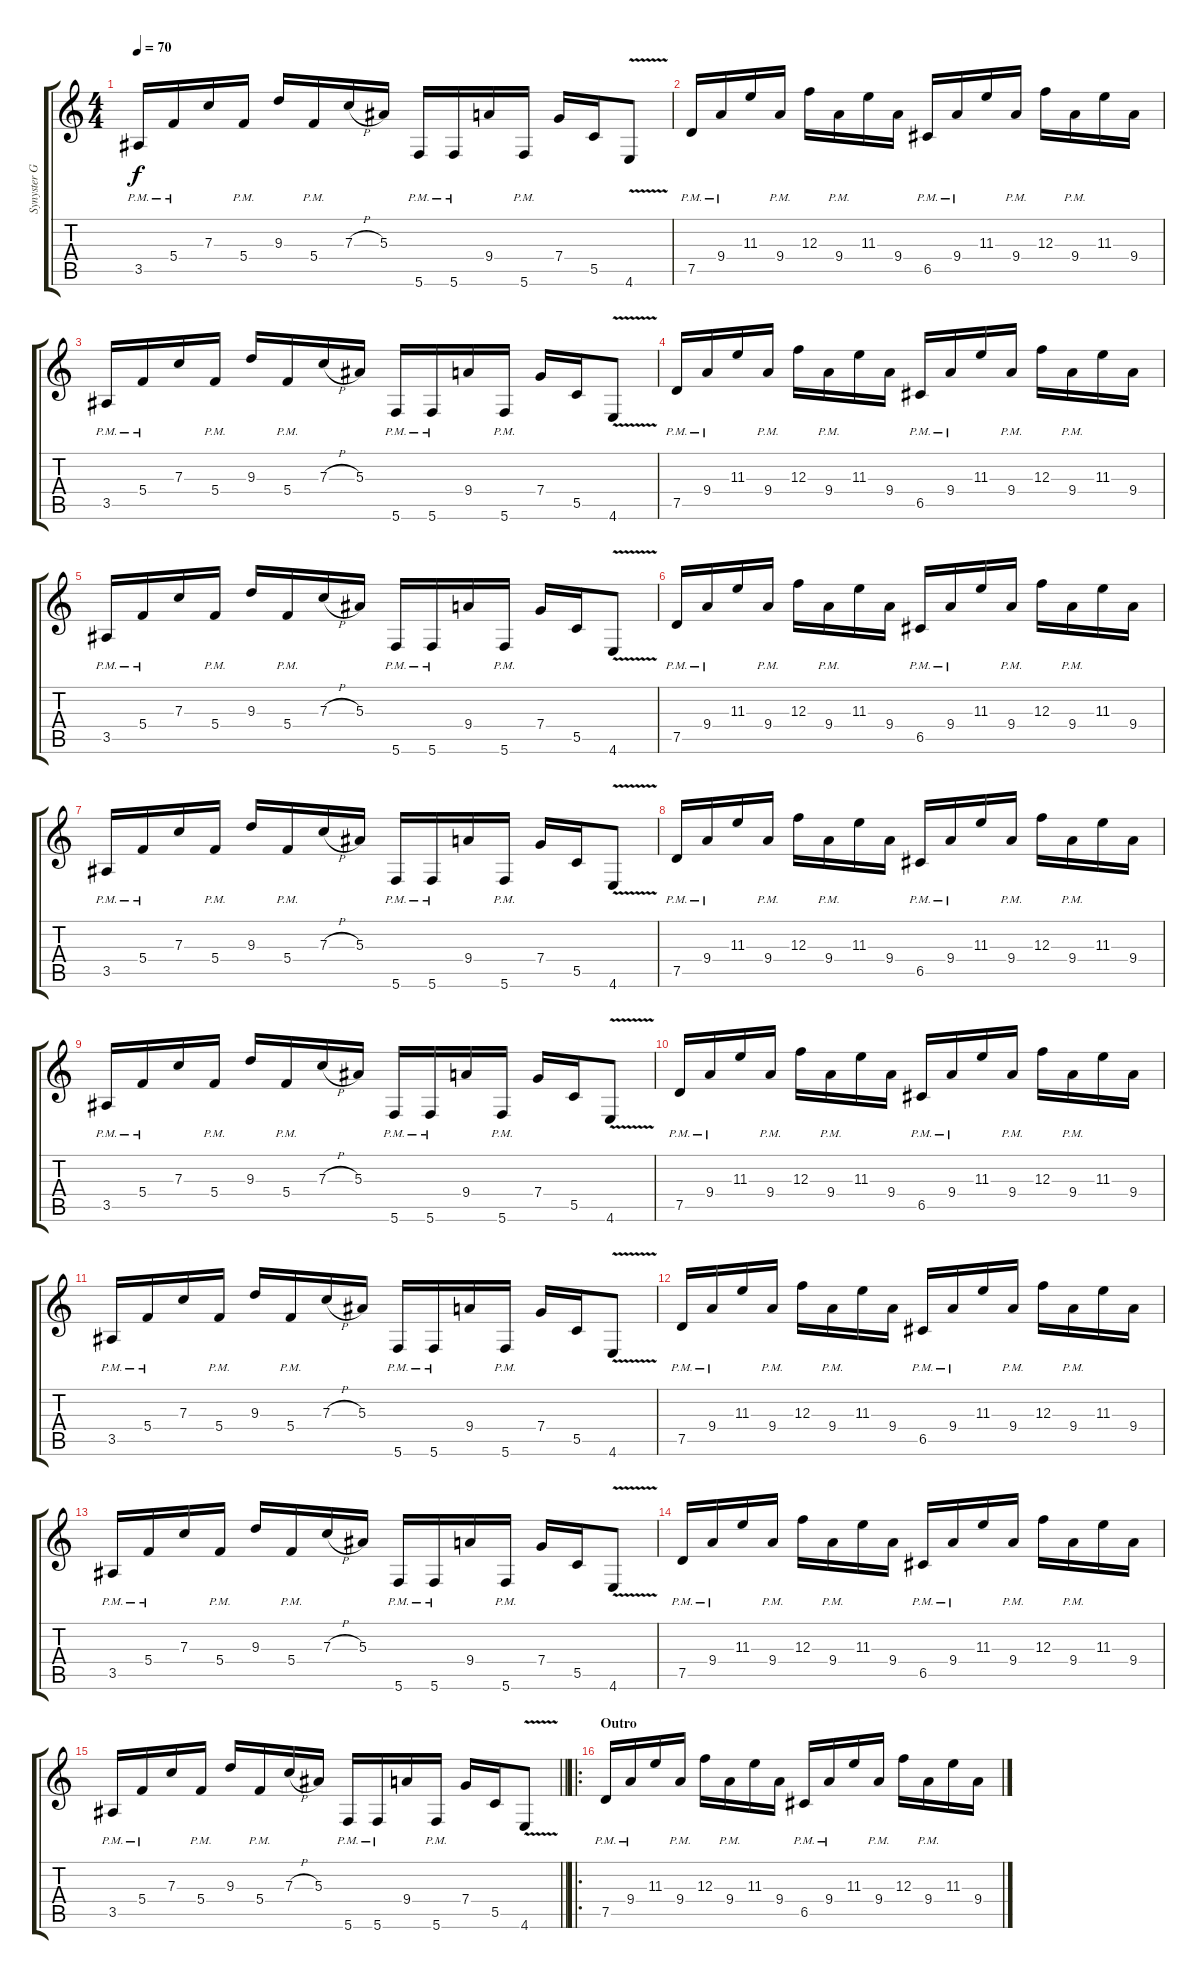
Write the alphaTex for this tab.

\track ("Synyster Gates | Gtr. 1 - Drop C" "Synyster G") {instrument distortionguitar}
\staff {score tabs}
\tuning (D4 A3 F3 C3 G2 C2) {hide}
\ts (4 4)
\tempo 70
\clef g2
\ks c
3.5{pm}.16{dy f} 5.4{pm}.16 7.3.16 5.4{pm}.16 9.3.16 5.4{pm}.16 7.3{h}.16 5.3.16 5.6{pm}.16 5.6{pm}.16 9.4.16 5.6{pm}.16 7.4.16 5.5.16 4.6{v}.8 |
7.5{pm}.16 9.4{pm}.16 11.3.16 9.4{pm}.16 12.3.16 9.4{pm}.16 11.3.16 9.4.16 6.5{pm}.16 9.4{pm}.16 11.3.16 9.4{pm}.16 12.3.16 9.4{pm}.16 11.3.16 9.4.16 |
3.5{pm}.16 5.4{pm}.16 7.3.16 5.4{pm}.16 9.3.16 5.4{pm}.16 7.3{h}.16 5.3.16 5.6{pm}.16 5.6{pm}.16 9.4.16 5.6{pm}.16 7.4.16 5.5.16 4.6{v}.8 |
7.5{pm}.16 9.4{pm}.16 11.3.16 9.4{pm}.16 12.3.16 9.4{pm}.16 11.3.16 9.4.16 6.5{pm}.16 9.4{pm}.16 11.3.16 9.4{pm}.16 12.3.16 9.4{pm}.16 11.3.16 9.4.16 |
3.5{pm}.16 5.4{pm}.16 7.3.16 5.4{pm}.16 9.3.16 5.4{pm}.16 7.3{h}.16 5.3.16 5.6{pm}.16 5.6{pm}.16 9.4.16 5.6{pm}.16 7.4.16 5.5.16 4.6{v}.8 |
7.5{pm}.16 9.4{pm}.16 11.3.16 9.4{pm}.16 12.3.16 9.4{pm}.16 11.3.16 9.4.16 6.5{pm}.16 9.4{pm}.16 11.3.16 9.4{pm}.16 12.3.16 9.4{pm}.16 11.3.16 9.4.16 |
3.5{pm}.16 5.4{pm}.16 7.3.16 5.4{pm}.16 9.3.16 5.4{pm}.16 7.3{h}.16 5.3.16 5.6{pm}.16 5.6{pm}.16 9.4.16 5.6{pm}.16 7.4.16 5.5.16 4.6{v}.8 |
7.5{pm}.16 9.4{pm}.16 11.3.16 9.4{pm}.16 12.3.16 9.4{pm}.16 11.3.16 9.4.16 6.5{pm}.16 9.4{pm}.16 11.3.16 9.4{pm}.16 12.3.16 9.4{pm}.16 11.3.16 9.4.16 |
3.5{pm}.16 5.4{pm}.16 7.3.16 5.4{pm}.16 9.3.16 5.4{pm}.16 7.3{h}.16 5.3.16 5.6{pm}.16 5.6{pm}.16 9.4.16 5.6{pm}.16 7.4.16 5.5.16 4.6{v}.8 |
7.5{pm}.16 9.4{pm}.16 11.3.16 9.4{pm}.16 12.3.16 9.4{pm}.16 11.3.16 9.4.16 6.5{pm}.16 9.4{pm}.16 11.3.16 9.4{pm}.16 12.3.16 9.4{pm}.16 11.3.16 9.4.16 |
3.5{pm}.16 5.4{pm}.16 7.3.16 5.4{pm}.16 9.3.16 5.4{pm}.16 7.3{h}.16 5.3.16 5.6{pm}.16 5.6{pm}.16 9.4.16 5.6{pm}.16 7.4.16 5.5.16 4.6{v}.8 |
7.5{pm}.16 9.4{pm}.16 11.3.16 9.4{pm}.16 12.3.16 9.4{pm}.16 11.3.16 9.4.16 6.5{pm}.16 9.4{pm}.16 11.3.16 9.4{pm}.16 12.3.16 9.4{pm}.16 11.3.16 9.4.16 |
3.5{pm}.16 5.4{pm}.16 7.3.16 5.4{pm}.16 9.3.16 5.4{pm}.16 7.3{h}.16 5.3.16 5.6{pm}.16 5.6{pm}.16 9.4.16 5.6{pm}.16 7.4.16 5.5.16 4.6{v}.8 |
7.5{pm}.16 9.4{pm}.16 11.3.16 9.4{pm}.16 12.3.16 9.4{pm}.16 11.3.16 9.4.16 6.5{pm}.16 9.4{pm}.16 11.3.16 9.4{pm}.16 12.3.16 9.4{pm}.16 11.3.16 9.4.16 |
\barLineRight lightlight
3.5{pm}.16 5.4{pm}.16 7.3.16 5.4{pm}.16 9.3.16 5.4{pm}.16 7.3{h}.16 5.3.16 5.6{pm}.16 5.6{pm}.16 9.4.16 5.6{pm}.16 7.4.16 5.5.16 4.6{v}.8 |
\ro
\section ("" "Outro")
7.5{pm}.16 9.4{pm}.16 11.3.16 9.4{pm}.16 12.3.16 9.4{pm}.16 11.3.16 9.4.16 6.5{pm}.16 9.4{pm}.16 11.3.16 9.4{pm}.16 12.3.16 9.4{pm}.16 11.3.16 9.4.16
